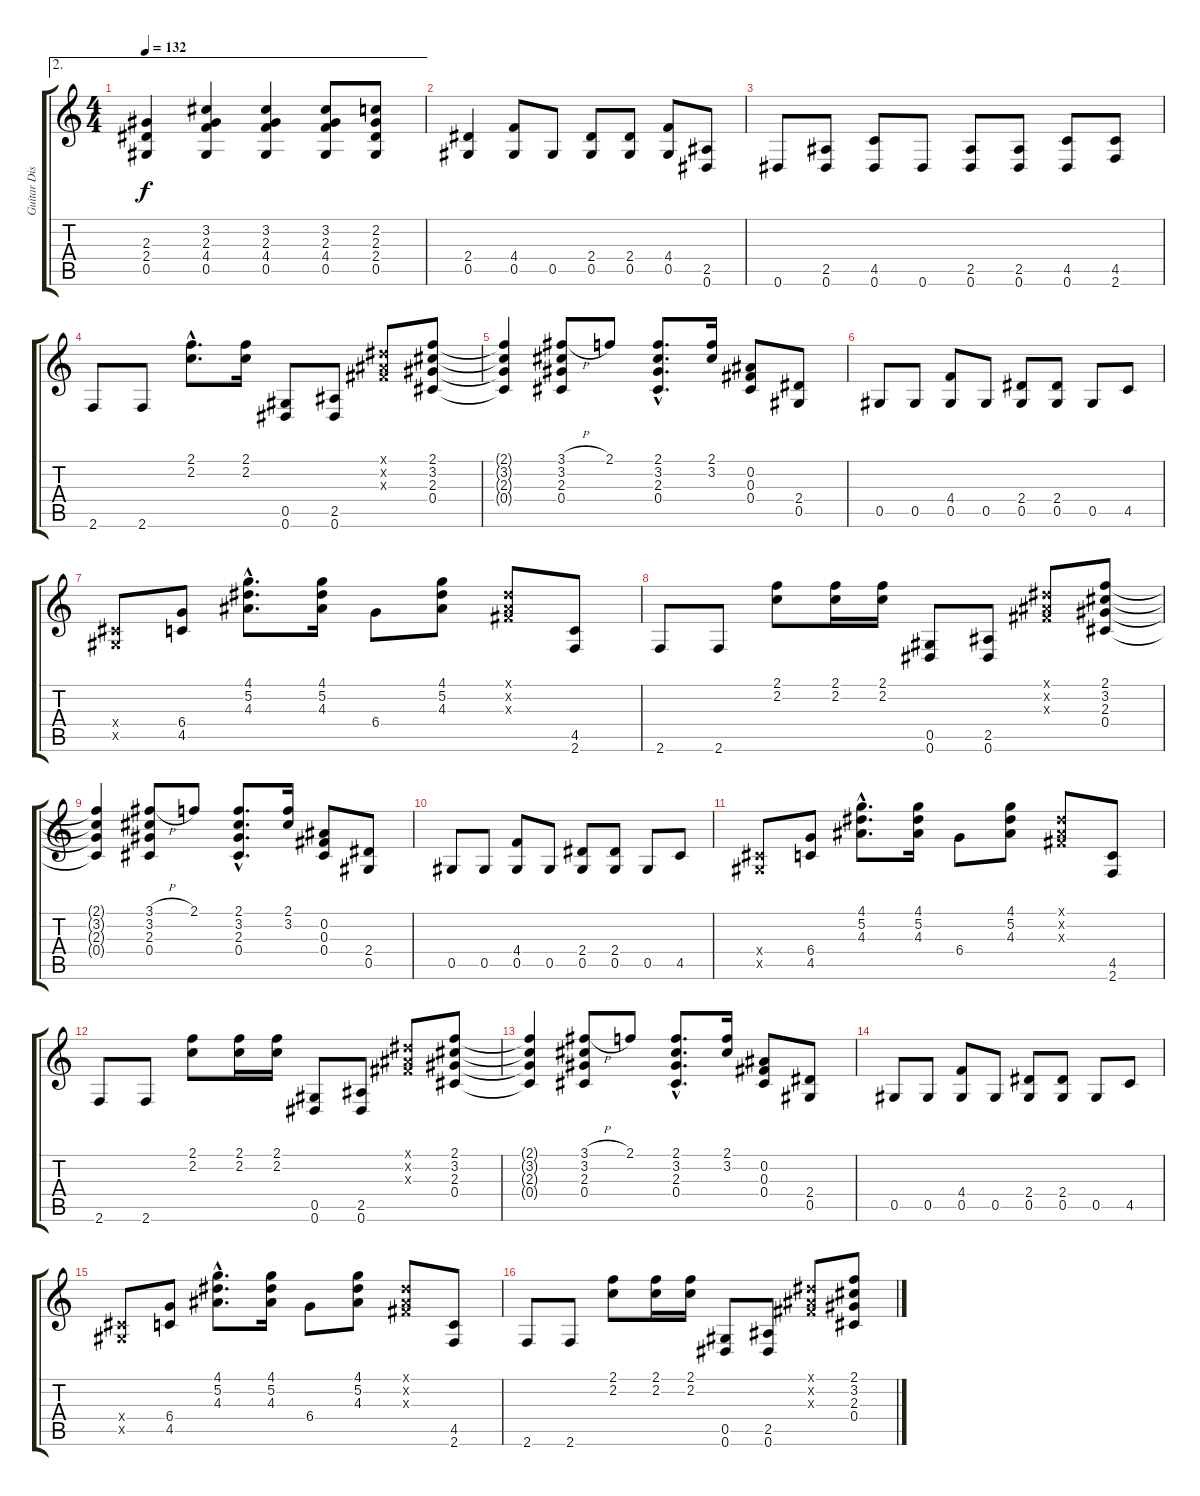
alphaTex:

\track ("Guitar Disto 2" "Guitar Dis") {instrument distortionguitar}
\staff {score tabs}
\tuning (Eb4 Bb3 Gb3 Db3 Ab2 Eb2) {hide}
\ae 2
\ts (4 4)
\tempo 132
\clef g2
\ks c
(2.3 2.4 0.5).4{dy f} (3.2 2.3 4.4 0.5).4 (3.2 2.3 4.4 0.5).4 (3.2 2.3 4.4 0.5).8 (2.2 2.3 2.4 0.5).8 |
(2.4 0.5).4 (4.4 0.5).8 0.5.8 (2.4 0.5).8 (2.4 0.5).8 (4.4 0.5).8 (2.5 0.6).8 |
0.6.8 (2.5 0.6).8 (4.5 0.6).8 0.6.8 (2.5 0.6).8 (2.5 0.6).8 (4.5 0.6).8 (4.5 2.6).8 |
2.6.8 2.6.8 (2.1{hac} 2.2{hac}).8{d} (2.1 2.2).16 (0.5 0.6).8 (2.5 0.6).8 (0.1{x} 0.2{x} 0.3{x}).8 (2.1 3.2 2.3 0.4).8 |
(2.1{t} 3.2{t} 2.3{t} 0.4{t}).4 (3.1{h} 3.2 2.3 0.4).8 2.1.8 (2.1{hac} 3.2{hac} 2.3{hac} 0.4{hac}).8{d} (2.1 3.2).16 (0.2 0.3 0.4).8 (2.4 0.5).8 |
0.5.8 0.5.8 (4.4 0.5).8 0.5.8 (2.4 0.5).8 (2.4 0.5).8 0.5.8 4.5.8 |
(0.4{x} 0.5{x}).8 (6.4 4.5).8 (4.1{hac} 5.2{hac} 4.3{hac}).8{d} (4.1 5.2 4.3).16 6.4.8 (4.1 5.2 4.3).8 (0.1{x} 0.2{x} 0.3{x}).8 (4.5 2.6).8 |
2.6.8 2.6.8 (2.1 2.2).8 (2.1 2.2).16 (2.1 2.2).16 (0.5 0.6).8 (2.5 0.6).8 (0.1{x} 0.2{x} 0.3{x}).8 (2.1 3.2 2.3 0.4).8 |
(2.1{t} 3.2{t} 2.3{t} 0.4{t}).4 (3.1{h} 3.2 2.3 0.4).8 2.1.8 (2.1{hac} 3.2{hac} 2.3{hac} 0.4{hac}).8{d} (2.1 3.2).16 (0.2 0.3 0.4).8 (2.4 0.5).8 |
0.5.8 0.5.8 (4.4 0.5).8 0.5.8 (2.4 0.5).8 (2.4 0.5).8 0.5.8 4.5.8 |
(0.4{x} 0.5{x}).8 (6.4 4.5).8 (4.1{hac} 5.2{hac} 4.3{hac}).8{d} (4.1 5.2 4.3).16 6.4.8 (4.1 5.2 4.3).8 (0.1{x} 0.2{x} 0.3{x}).8 (4.5 2.6).8 |
2.6.8 2.6.8 (2.1 2.2).8 (2.1 2.2).16 (2.1 2.2).16 (0.5 0.6).8 (2.5 0.6).8 (0.1{x} 0.2{x} 0.3{x}).8 (2.1 3.2 2.3 0.4).8 |
(2.1{t} 3.2{t} 2.3{t} 0.4{t}).4 (3.1{h} 3.2 2.3 0.4).8 2.1.8 (2.1{hac} 3.2{hac} 2.3{hac} 0.4{hac}).8{d} (2.1 3.2).16 (0.2 0.3 0.4).8 (2.4 0.5).8 |
0.5.8 0.5.8 (4.4 0.5).8 0.5.8 (2.4 0.5).8 (2.4 0.5).8 0.5.8 4.5.8 |
(0.4{x} 0.5{x}).8 (6.4 4.5).8 (4.1{hac} 5.2{hac} 4.3{hac}).8{d} (4.1 5.2 4.3).16 6.4.8 (4.1 5.2 4.3).8 (0.1{x} 0.2{x} 0.3{x}).8 (4.5 2.6).8 |
2.6.8 2.6.8 (2.1 2.2).8 (2.1 2.2).16 (2.1 2.2).16 (0.5 0.6).8 (2.5 0.6).8 (0.1{x} 0.2{x} 0.3{x}).8 (2.1 3.2 2.3 0.4).8
